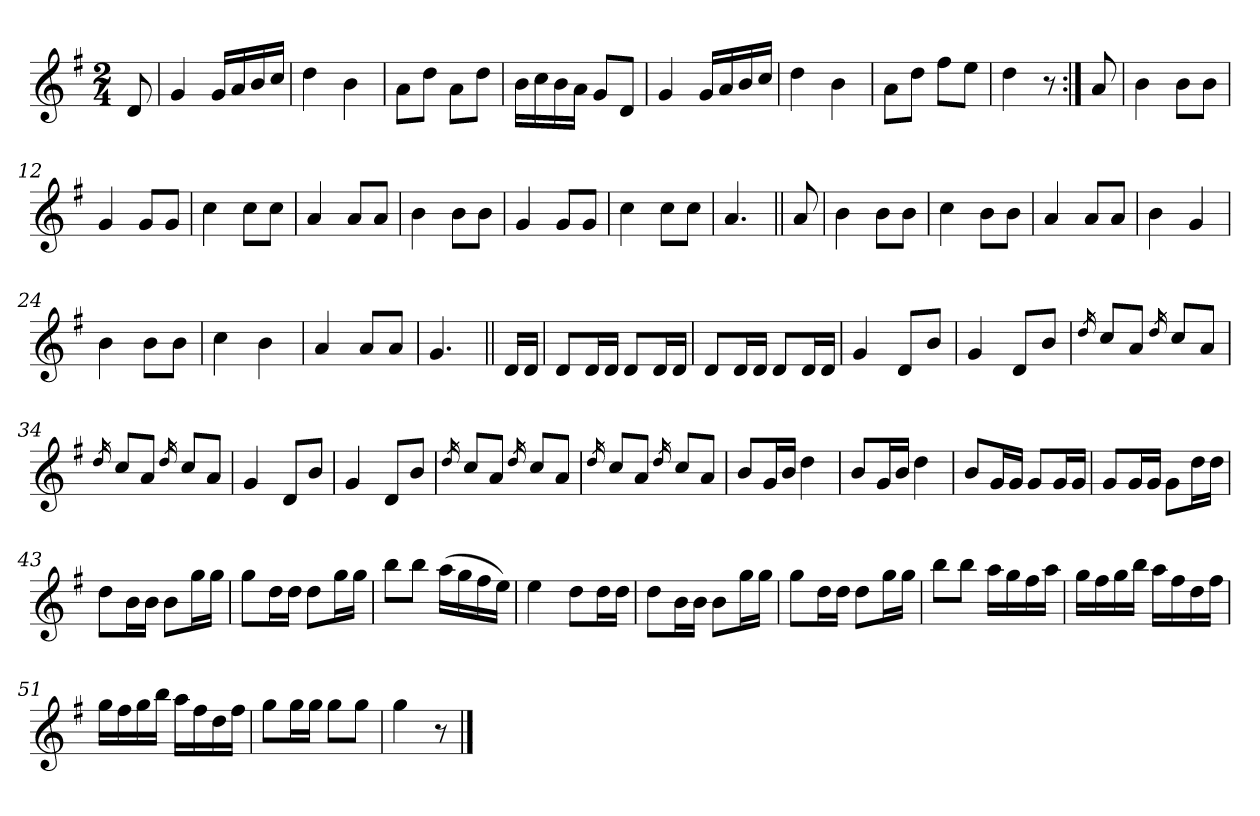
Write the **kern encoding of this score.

**kern
*part1
*staff1
*clefG2
*k[f#]
*G:
*M2/4
*MM100
=1
8d/
=2
4g/
16g/LL
16a/
16b/
16cc/JJ
=3
4dd\
4b\
=4
8a\L
8dd\J
8a\L
8dd\J
=5
16b\LL
16cc\
16b\
16a\JJ
8g/L
8d/J
=6
4g/
16g/LL
16a/
16b/
16cc/JJ
=7
4dd\
4b\
=8
8a\L
8dd\J
8ff#\L
8ee\J
=9
4dd\
8r
=10:|!
8a/
=11
4b\
8b\L
8b\J
=12
4g/
8g/L
8g/J
!!LO:LB:g=z
=13
4cc\
8cc\L
8cc\J
=14
4a/
8a/L
8a/J
=15
4b\
8b\L
8b\J
=16
4g/
8g/L
8g/J
=17
4cc\
8cc\L
8cc\J
=18
4.a/
=19||
8a/
=20
4b\
8b\L
8b\J
=21
4cc\
8b\L
8b\J
=22
4a/
8a/L
8a/J
=23
4b\
4g/
=24
4b\
8b\L
8b\J
=25
4cc\
4b\
=26
4a/
8a/L
8a/J
=27
4.g/
!!LO:LB:g=z
=28||
16d/LL
16d/JJ
=29
8d/L
16d/L
16d/JJ
8d/L
16d/L
16d/JJ
=30
8d/L
16d/L
16d/JJ
8d/L
16d/L
16d/JJ
=31
4g/
8d/L
8b/J
=32
4g/
8d/L
8b/J
=33
16qdd/
8cc/L
8a/J
16qdd/
8cc/L
8a/J
=34
16qdd/
8cc/L
8a/J
16qdd/
8cc/L
8a/J
=35
4g/
8d/L
8b/J
=36
4g/
8d/L
8b/J
=37
16qdd/
8cc/L
8a/J
16qdd/
8cc/L
8a/J
!!LO:LB:g=z
=38
16qdd/
8cc/L
8a/J
16qdd/
8cc/L
8a/J
=39
8b/L
16g/L
16b/JJ
4dd\
=40
8b/L
16g/L
16b/JJ
4dd\
=41
8b/L
16g/L
16g/JJ
8g/L
16g/L
16g/JJ
=42
8g/L
16g/L
16g/JJ
8g\L
16dd\L
16dd\JJ
=43
8dd\L
16b\L
16b\JJ
8b\L
16gg\L
16gg\JJ
=44
8gg\L
16dd\L
16dd\JJ
8dd\L
16gg\L
16gg\JJ
=45
8bb\L
8bb\J
(>16aa\LL
16gg\
16ff#\
16ee\JJ)
!!LO:LB:g=z
=46
4ee\
8dd\L
16dd\L
16dd\JJ
=47
8dd\L
16b\L
16b\JJ
8b\L
16gg\L
16gg\JJ
=48
8gg\L
16dd\L
16dd\JJ
8dd\L
16gg\L
16gg\JJ
=49
8bb\L
8bb\J
16aa\LL
16gg\
16ff#\
16aa\JJ
=50
16gg\LL
16ff#\
16gg\
16bb\JJ
16aa\LL
16ff#\
16dd\
16ff#\JJ
=51
16gg\LL
16ff#\
16gg\
16bb\JJ
16aa\LL
16ff#\
16dd\
16ff#\JJ
=52
8gg\L
16gg\L
16gg\JJ
8gg\L
8gg\J
=53
4gg\
8r
==
*-
